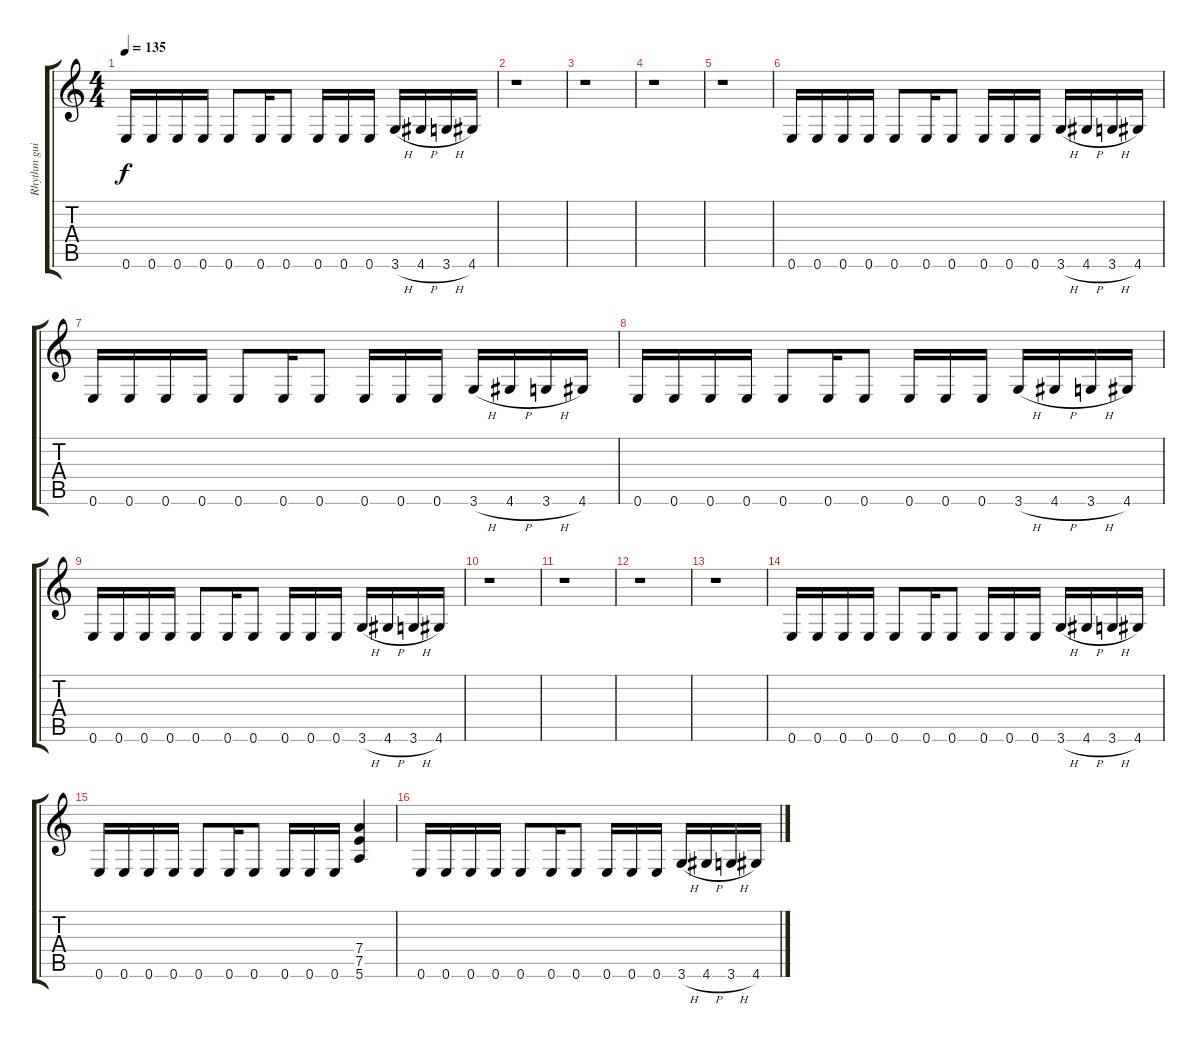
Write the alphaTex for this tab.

\track ("Rhythm guitar (distortion)" "Rhythm gui") {instrument distortionguitar}
\staff {score tabs}
\tuning (E4 B3 G3 D3 A2 E2) {hide}
\ts (4 4)
\tempo 135
\clef g2
\ks c
0.6.16{dy f} 0.6.16 0.6.16 0.6.16 0.6.8 0.6.16 0.6.8 0.6.16 0.6.16 0.6.16 3.6{h}.16 4.6{h}.16 3.6{h}.16 4.6.16 |
r.1 |
r.1 |
r.1 |
r.1 |
0.6.16 0.6.16 0.6.16 0.6.16 0.6.8 0.6.16 0.6.8 0.6.16 0.6.16 0.6.16 3.6{h}.16 4.6{h}.16 3.6{h}.16 4.6.16 |
0.6.16 0.6.16 0.6.16 0.6.16 0.6.8 0.6.16 0.6.8 0.6.16 0.6.16 0.6.16 3.6{h}.16 4.6{h}.16 3.6{h}.16 4.6.16 |
0.6.16 0.6.16 0.6.16 0.6.16 0.6.8 0.6.16 0.6.8 0.6.16 0.6.16 0.6.16 3.6{h}.16 4.6{h}.16 3.6{h}.16 4.6.16 |
0.6.16 0.6.16 0.6.16 0.6.16 0.6.8 0.6.16 0.6.8 0.6.16 0.6.16 0.6.16 3.6{h}.16 4.6{h}.16 3.6{h}.16 4.6.16 |
r.1 |
r.1 |
r.1 |
r.1 |
0.6.16 0.6.16 0.6.16 0.6.16 0.6.8 0.6.16 0.6.8 0.6.16 0.6.16 0.6.16 3.6{h}.16 4.6{h}.16 3.6{h}.16 4.6.16 |
0.6.16 0.6.16 0.6.16 0.6.16 0.6.8 0.6.16 0.6.8 0.6.16 0.6.16 0.6.16 (7.4 7.5 5.6).4 |
0.6.16 0.6.16 0.6.16 0.6.16 0.6.8 0.6.16 0.6.8 0.6.16 0.6.16 0.6.16 3.6{h}.16 4.6{h}.16 3.6{h}.16 4.6.16
